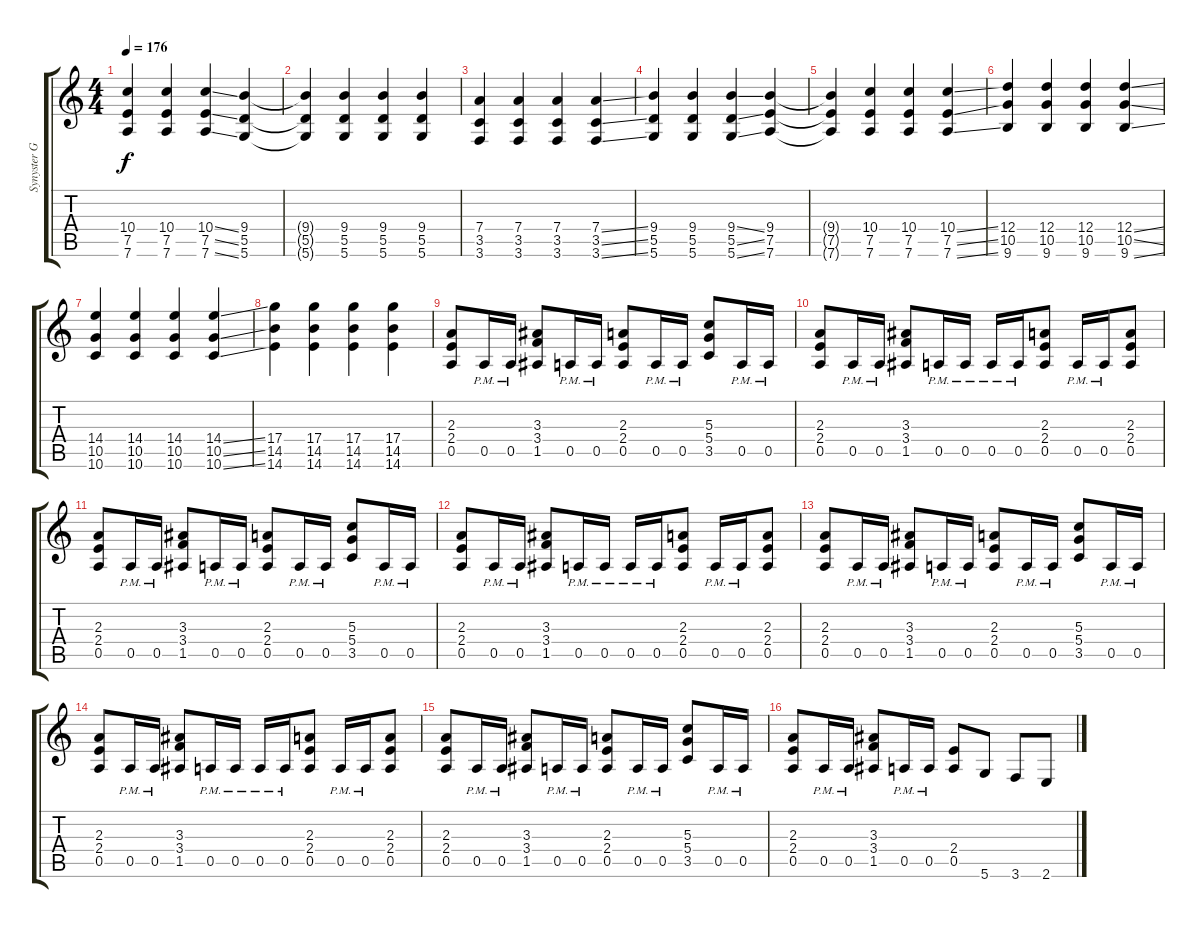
\track ("Synyster Gates " "Synyster G") {instrument distortionguitar}
\staff {score tabs}
\tuning (E4 B3 G3 D3 A2 D2) {hide}
\ts (4 4)
\tempo 176
\clef g2
\ks c
(10.4{t} 7.5{t} 7.6{t}).4{dy f} (10.4 7.5 7.6).4 (10.4{ss} 7.5{ss} 7.6{ss}).4 (9.4 5.5 5.6).4 |
(9.4{t} 5.5{t} 5.6{t}).4 (9.4 5.5 5.6).4 (9.4 5.5 5.6).4 (9.4 5.5 5.6).4 |
(7.4 3.5 3.6).4 (7.4 3.5 3.6).4 (7.4 3.5 3.6).4 (7.4{ss} 3.5{ss} 3.6{ss}).4 |
(9.4 5.5 5.6).4 (9.4 5.5 5.6).4 (9.4{ss} 5.5{ss} 5.6{ss}).4 (9.4 7.5 7.6).4 |
(9.4{t} 7.5{t} 7.6{t}).4 (10.4 7.5 7.6).4 (10.4 7.5 7.6).4 (10.4{ss} 7.5{ss} 7.6{ss}).4 |
(12.4 10.5 9.6).4 (12.4 10.5 9.6).4 (12.4 10.5 9.6).4 (12.4{ss} 10.5{ss} 9.6{ss}).4 |
(14.4 10.5 10.6).4 (14.4 10.5 10.6).4 (14.4 10.5 10.6).4 (14.4{ss} 10.5{ss} 10.6{ss}).4 |
(17.4 14.5 14.6).4 (17.4 14.5 14.6).4 (17.4 14.5 14.6).4 (17.4 14.5 14.6).4 |
(2.3 2.4 0.5).8 0.5{pm}.16 0.5{pm}.16 (3.3 3.4 1.5).8 0.5{pm}.16 0.5{pm}.16 (2.3 2.4 0.5).8 0.5{pm}.16 0.5{pm}.16 (5.3 5.4 3.5).8 0.5{pm}.16 0.5{pm}.16 |
(2.3 2.4 0.5).8 0.5{pm}.16 0.5{pm}.16 (3.3 3.4 1.5).8 0.5{pm}.16 0.5{pm}.16 0.5{pm}.16 0.5{pm}.16 (2.3 2.4 0.5).8 0.5{pm}.16 0.5{pm}.16 (2.3 2.4 0.5).8 |
(2.3 2.4 0.5).8 0.5{pm}.16 0.5{pm}.16 (3.3 3.4 1.5).8 0.5{pm}.16 0.5{pm}.16 (2.3 2.4 0.5).8 0.5{pm}.16 0.5{pm}.16 (5.3 5.4 3.5).8 0.5{pm}.16 0.5{pm}.16 |
(2.3 2.4 0.5).8 0.5{pm}.16 0.5{pm}.16 (3.3 3.4 1.5).8 0.5{pm}.16 0.5{pm}.16 0.5{pm}.16 0.5{pm}.16 (2.3 2.4 0.5).8 0.5{pm}.16 0.5{pm}.16 (2.3 2.4 0.5).8 |
(2.3 2.4 0.5).8 0.5{pm}.16 0.5{pm}.16 (3.3 3.4 1.5).8 0.5{pm}.16 0.5{pm}.16 (2.3 2.4 0.5).8 0.5{pm}.16 0.5{pm}.16 (5.3 5.4 3.5).8 0.5{pm}.16 0.5{pm}.16 |
(2.3 2.4 0.5).8 0.5{pm}.16 0.5{pm}.16 (3.3 3.4 1.5).8 0.5{pm}.16 0.5{pm}.16 0.5{pm}.16 0.5{pm}.16 (2.3 2.4 0.5).8 0.5{pm}.16 0.5{pm}.16 (2.3 2.4 0.5).8 |
(2.3 2.4 0.5).8 0.5{pm}.16 0.5{pm}.16 (3.3 3.4 1.5).8 0.5{pm}.16 0.5{pm}.16 (2.3 2.4 0.5).8 0.5{pm}.16 0.5{pm}.16 (5.3 5.4 3.5).8 0.5{pm}.16 0.5{pm}.16 |
(2.3 2.4 0.5).8 0.5{pm}.16 0.5{pm}.16 (3.3 3.4 1.5).8 0.5{pm}.16 0.5{pm}.16 (2.4 0.5).8 5.6.8 3.6.8 2.6.8
